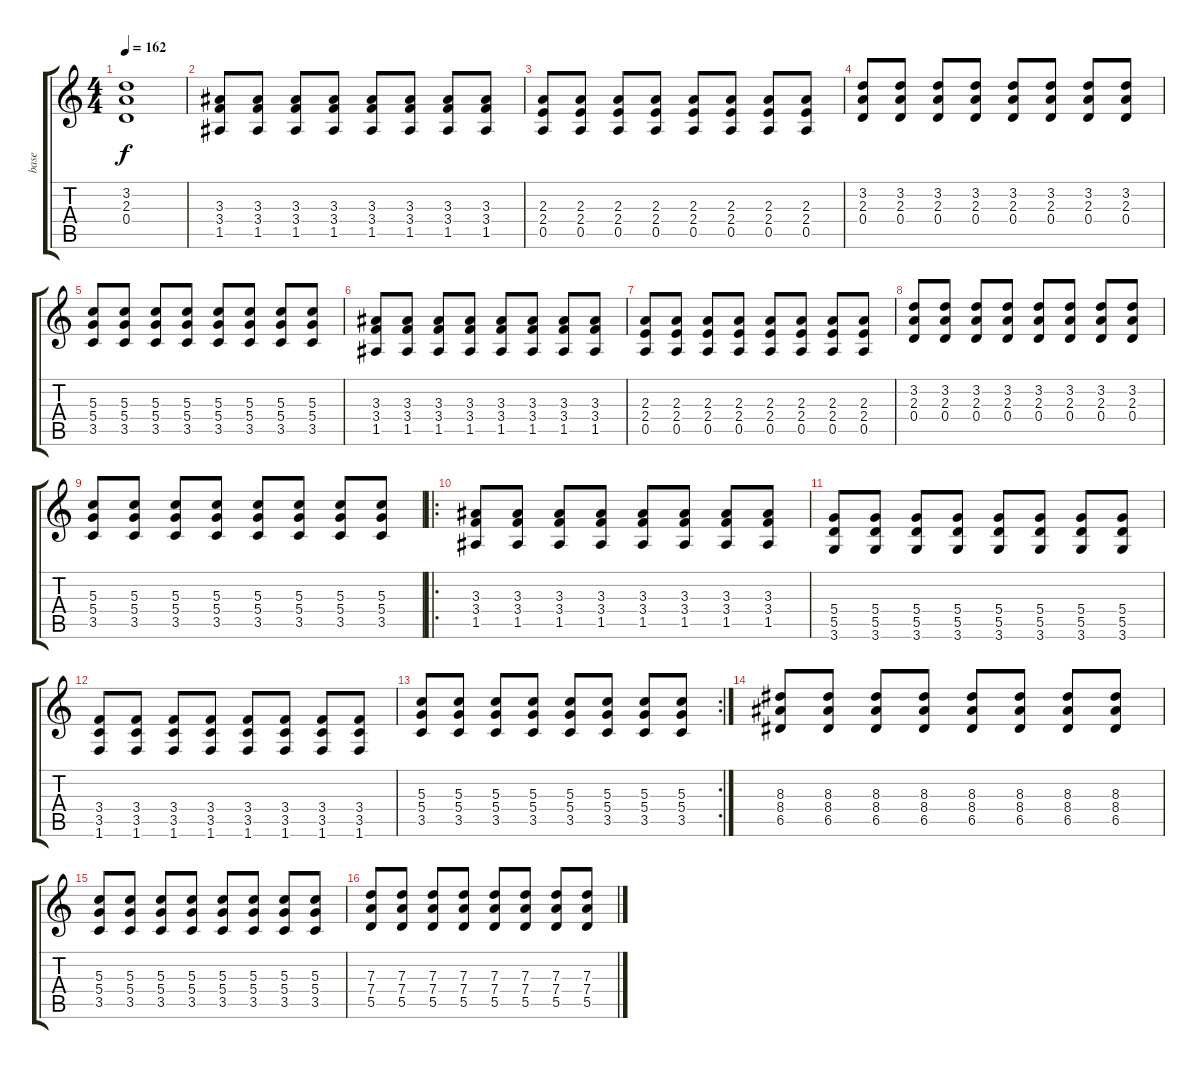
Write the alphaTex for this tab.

\track ("base" "base") {instrument distortionguitar}
\staff {score tabs}
\tuning (E4 B3 G3 D3 A2 E2) {hide}
\ts (4 4)
\tempo 162
\clef g2
\ks c
(3.2{t} 2.3{t} 0.4{t}).1{dy f} |
(3.3 3.4 1.5).8 (3.3 3.4 1.5).8 (3.3 3.4 1.5).8 (3.3 3.4 1.5).8 (3.3 3.4 1.5).8 (3.3 3.4 1.5).8 (3.3 3.4 1.5).8 (3.3 3.4 1.5).8 |
(2.3 2.4 0.5).8 (2.3 2.4 0.5).8 (2.3 2.4 0.5).8 (2.3 2.4 0.5).8 (2.3 2.4 0.5).8 (2.3 2.4 0.5).8 (2.3 2.4 0.5).8 (2.3 2.4 0.5).8 |
(3.2 2.3 0.4).8 (3.2 2.3 0.4).8 (3.2 2.3 0.4).8 (3.2 2.3 0.4).8 (3.2 2.3 0.4).8 (3.2 2.3 0.4).8 (3.2 2.3 0.4).8 (3.2 2.3 0.4).8 |
(5.3 5.4 3.5).8 (5.3 5.4 3.5).8 (5.3 5.4 3.5).8 (5.3 5.4 3.5).8 (5.3 5.4 3.5).8 (5.3 5.4 3.5).8 (5.3 5.4 3.5).8 (5.3 5.4 3.5).8 |
(3.3 3.4 1.5).8 (3.3 3.4 1.5).8 (3.3 3.4 1.5).8 (3.3 3.4 1.5).8 (3.3 3.4 1.5).8 (3.3 3.4 1.5).8 (3.3 3.4 1.5).8 (3.3 3.4 1.5).8 |
(2.3 2.4 0.5).8 (2.3 2.4 0.5).8 (2.3 2.4 0.5).8 (2.3 2.4 0.5).8 (2.3 2.4 0.5).8 (2.3 2.4 0.5).8 (2.3 2.4 0.5).8 (2.3 2.4 0.5).8 |
(3.2 2.3 0.4).8 (3.2 2.3 0.4).8 (3.2 2.3 0.4).8 (3.2 2.3 0.4).8 (3.2 2.3 0.4).8 (3.2 2.3 0.4).8 (3.2 2.3 0.4).8 (3.2 2.3 0.4).8 |
(5.3 5.4 3.5).8 (5.3 5.4 3.5).8 (5.3 5.4 3.5).8 (5.3 5.4 3.5).8 (5.3 5.4 3.5).8 (5.3 5.4 3.5).8 (5.3 5.4 3.5).8 (5.3 5.4 3.5).8 |
\ro
(3.3 3.4 1.5).8 (3.3 3.4 1.5).8 (3.3 3.4 1.5).8 (3.3 3.4 1.5).8 (3.3 3.4 1.5).8 (3.3 3.4 1.5).8 (3.3 3.4 1.5).8 (3.3 3.4 1.5).8 |
(5.4 5.5 3.6).8 (5.4 5.5 3.6).8 (5.4 5.5 3.6).8 (5.4 5.5 3.6).8 (5.4 5.5 3.6).8 (5.4 5.5 3.6).8 (5.4 5.5 3.6).8 (5.4 5.5 3.6).8 |
(3.4 3.5 1.6).8 (3.4 3.5 1.6).8 (3.4 3.5 1.6).8 (3.4 3.5 1.6).8 (3.4 3.5 1.6).8 (3.4 3.5 1.6).8 (3.4 3.5 1.6).8 (3.4 3.5 1.6).8 |
\rc 2
(5.3 5.4 3.5).8 (5.3 5.4 3.5).8 (5.3 5.4 3.5).8 (5.3 5.4 3.5).8 (5.3 5.4 3.5).8 (5.3 5.4 3.5).8 (5.3 5.4 3.5).8 (5.3 5.4 3.5).8 |
(8.3 8.4 6.5).8 (8.3 8.4 6.5).8 (8.3 8.4 6.5).8 (8.3 8.4 6.5).8 (8.3 8.4 6.5).8 (8.3 8.4 6.5).8 (8.3 8.4 6.5).8 (8.3 8.4 6.5).8 |
(5.3 5.4 3.5).8 (5.3 5.4 3.5).8 (5.3 5.4 3.5).8 (5.3 5.4 3.5).8 (5.3 5.4 3.5).8 (5.3 5.4 3.5).8 (5.3 5.4 3.5).8 (5.3 5.4 3.5).8 |
(7.3 7.4 5.5).8 (7.3 7.4 5.5).8 (7.3 7.4 5.5).8 (7.3 7.4 5.5).8 (7.3 7.4 5.5).8 (7.3 7.4 5.5).8 (7.3 7.4 5.5).8 (7.3 7.4 5.5).8
